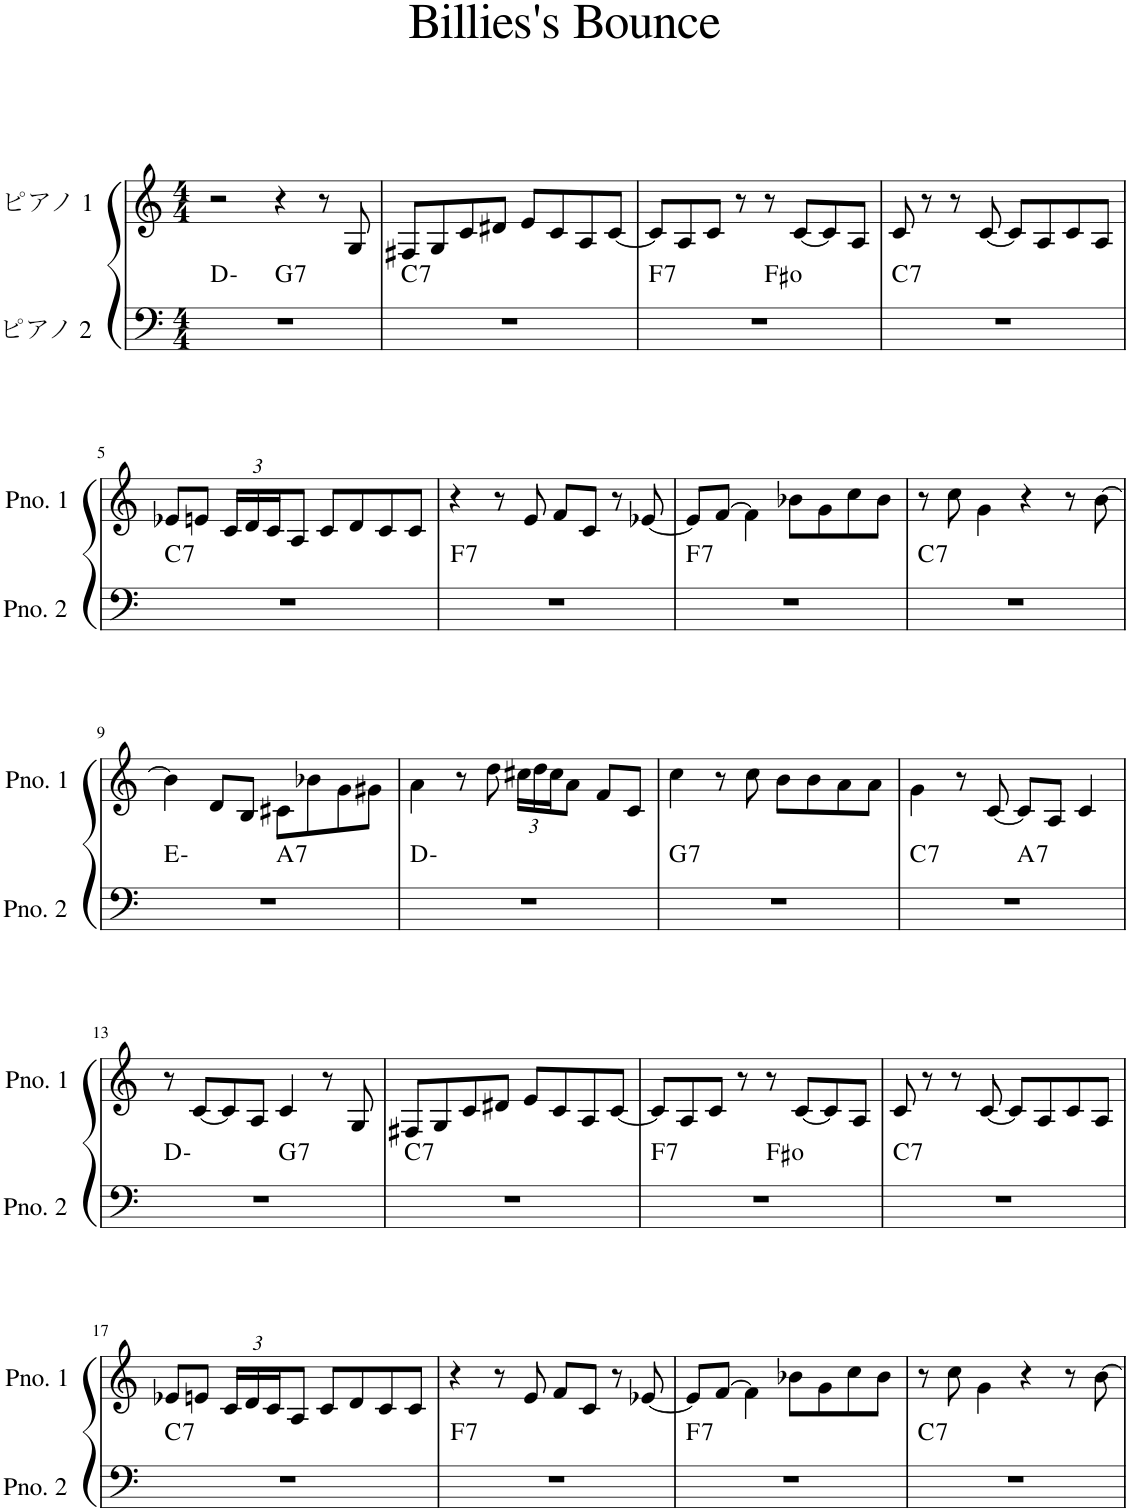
**kern	**harte	**kern
*part2	*part2	*part1
*staff2	*	*staff1
*I"ピアノ 2	*	*I"ピアノ 1
*clefF4	*	*clefG2
*k[]	*	*k[]
*M4/4	*	*M4/4
=1	=1	=1
*^	*	*
1r	2ryy	D:min	2r
!	!	!LO:H:kt=7	!
.	2ryy	G:7	4r
.	.	.	8r
.	.	.	8G/
=2	=2	=2	=2
!	!	!LO:H:kt=7	!
*v	*v	*	*
1r	C:7	8F#X/L
.	.	8G/
.	.	8c/
.	.	8d#X/J
.	.	8e/L
.	.	8c/
.	.	8A/
.	.	[8c/J
=3	=3	=3
!	!LO:H:kt=7	!
*^	*	*
1r	2ryy	F:7	8c/L]
.	.	.	8A/
.	.	.	8c/J
.	.	.	8r
.	2ryy	F#:dim	8r
.	.	.	[8c/L
.	.	.	8c/]
.	.	.	8A/J
=4	=4	=4	=4
!	!	!LO:H:kt=7	!
*v	*v	*	*
1r	C:7	8c/
.	.	8r
.	.	8r
.	.	[8c/
.	.	8c/L]
.	.	8A/
.	.	8c/
.	.	8A/J
!!LO:LB:g=z
=5	=5	=5
!	!LO:H:kt=7	!
1r	C:7	8e-X/L
.	.	8en/J
*	*	*Xbrackettup
.	.	24c/LL
.	.	24d/
.	.	24c/J
.	.	8A/J
.	.	8c/L
.	.	8d/
.	.	8c/
.	.	8c/J
=6	=6	=6
!	!LO:H:kt=7	!
1r	F:7	4r
.	.	8r
.	.	8e/
.	.	8f/L
.	.	8c/J
.	.	8r
.	.	[8e-X/
=7	=7	=7
!	!LO:H:kt=7	!
1r	F:7	8e-/L]
.	.	[8f/J
.	.	4f\]
.	.	8b-X\L
.	.	8g\
.	.	8cc\
.	.	8b-\J
=8	=8	=8
!	!LO:H:kt=7	!
1r	C:7	8r
.	.	8cc\
.	.	4g\
.	.	4r
.	.	8r
.	.	[8b\
!!LO:LB:g=z
=9	=9	=9
*^	*	*
1r	2ryy	E:min	4b\]
.	.	.	8d/L
.	.	.	8B/J
!	!	!LO:H:kt=7	!
.	2ryy	A:7	8c#X\L
.	.	.	8b-X\
.	.	.	8g\
.	.	.	8g#X\J
*v	*v	*	*
=10	=10	=10
1r	D:min	4a\
.	.	8r
.	.	8dd\
.	.	24cc#X\LL
.	.	24dd\
.	.	24cc#\J
.	.	8a\J
.	.	8f/L
.	.	8c/J
=11	=11	=11
!	!LO:H:kt=7	!
1r	G:7	4cc\
.	.	8r
.	.	8cc\
.	.	8b\L
.	.	8b\
.	.	8a\
.	.	8a\J
=12	=12	=12
!	!LO:H:kt=7	!
*^	*	*
1r	2ryy	C:7	4g\
.	.	.	8r
.	.	.	[8c/
!	!	!LO:H:kt=7	!
.	2ryy	A:7	8c/L]
.	.	.	8A/J
.	.	.	4c/
!!LO:LB:g=z
=13	=13	=13	=13
1r	2ryy	D:min	8r
.	.	.	[8c/L
.	.	.	8c/]
.	.	.	8A/J
!	!	!LO:H:kt=7	!
.	2ryy	G:7	4c/
.	.	.	8r
.	.	.	8G/
=14	=14	=14	=14
!	!	!LO:H:kt=7	!
*v	*v	*	*
1r	C:7	8F#X/L
.	.	8G/
.	.	8c/
.	.	8d#X/J
.	.	8e/L
.	.	8c/
.	.	8A/
.	.	[8c/J
=15	=15	=15
!	!LO:H:kt=7	!
*^	*	*
1r	2ryy	F:7	8c/L]
.	.	.	8A/
.	.	.	8c/J
.	.	.	8r
.	2ryy	F#:dim	8r
.	.	.	[8c/L
.	.	.	8c/]
.	.	.	8A/J
=16	=16	=16	=16
!	!	!LO:H:kt=7	!
*v	*v	*	*
1r	C:7	8c/
.	.	8r
.	.	8r
.	.	[8c/
.	.	8c/L]
.	.	8A/
.	.	8c/
.	.	8A/J
!!LO:LB:g=z
=17	=17	=17
!	!LO:H:kt=7	!
1r	C:7	8e-X/L
.	.	8en/J
.	.	24c/LL
.	.	24d/
.	.	24c/J
.	.	8A/J
.	.	8c/L
.	.	8d/
.	.	8c/
.	.	8c/J
=18	=18	=18
!	!LO:H:kt=7	!
1r	F:7	4r
.	.	8r
.	.	8e/
.	.	8f/L
.	.	8c/J
.	.	8r
.	.	[8e-X/
=19	=19	=19
!	!LO:H:kt=7	!
1r	F:7	8e-/L]
.	.	[8f/J
.	.	4f\]
.	.	8b-X\L
.	.	8g\
.	.	8cc\
.	.	8b-\J
=20	=20	=20
!	!LO:H:kt=7	!
1r	C:7	8r
.	.	8cc\
.	.	4g\
.	.	4r
.	.	8r
.	.	[8b\
=	=	=
*-	*-	*-
